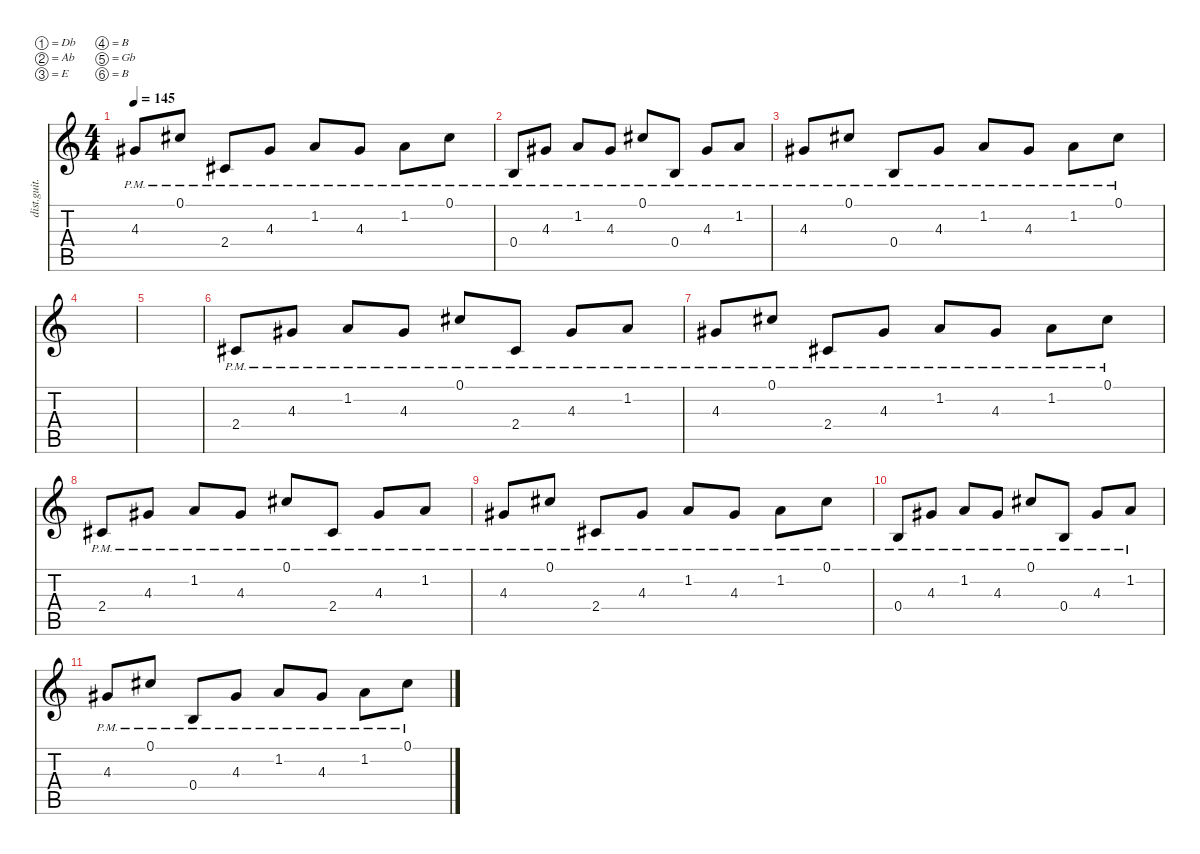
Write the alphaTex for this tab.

\defaultSystemsLayout 4
\hideDynamics
\bracketExtendMode nobrackets
\otherSystemsTrackNameOrientation horizontal
\track ("lead" "dist.guit.") {instrument distortionguitar}
\staff {score tabs}
\tuning (Db4 Ab3 E3 B2 Gb2 B1)
\ts (4 4)
\tempo 145
\clef g2
\ks c
4.3{pm acc #}.8{dy mf beam Up} 0.1{pm acc #}.8{beam Up} 2.4{pm acc #}.8{beam Up} 4.3{pm acc #}.8{beam Up} 1.2{pm}.8{beam Up} 4.3{pm acc #}.8{beam Up} 1.2{pm}.8{beam Down} 0.1{pm acc #}.8{beam Down} |
0.4{pm}.8{beam Up} 4.3{pm acc #}.8{beam Up} 1.2{pm}.8{beam Up} 4.3{pm acc #}.8{beam Up} 0.1{pm acc #}.8{beam Up} 0.4{pm}.8{beam Up} 4.3{pm acc #}.8{beam Up} 1.2{pm}.8{beam Up} |
4.3{pm acc #}.8{beam Up} 0.1{pm acc #}.8{beam Up} 0.4{pm}.8{beam Up} 4.3{pm acc #}.8{beam Up} 1.2{pm}.8{beam Up} 4.3{pm acc #}.8{beam Up} 1.2{pm}.8{beam Down} 0.1{pm acc #}.8{beam Down} |
|
|
2.4{pm acc #}.8{beam Up} 4.3{pm acc #}.8{beam Up} 1.2{pm}.8{beam Up} 4.3{pm acc #}.8{beam Up} 0.1{pm acc #}.8{beam Up} 2.4{pm acc #}.8{beam Up} 4.3{pm acc #}.8{beam Up} 1.2{pm}.8{beam Up} |
4.3{pm acc #}.8{beam Up} 0.1{pm acc #}.8{beam Up} 2.4{pm acc #}.8{beam Up} 4.3{pm acc #}.8{beam Up} 1.2{pm}.8{beam Up} 4.3{pm acc #}.8{beam Up} 1.2{pm}.8{beam Down} 0.1{pm acc #}.8{beam Down} |
2.4{pm acc #}.8{beam Up} 4.3{pm acc #}.8{beam Up} 1.2{pm}.8{beam Up} 4.3{pm acc #}.8{beam Up} 0.1{pm acc #}.8{beam Up} 2.4{pm acc #}.8{beam Up} 4.3{pm acc #}.8{beam Up} 1.2{pm}.8{beam Up} |
4.3{pm acc #}.8{beam Up} 0.1{pm acc #}.8{beam Up} 2.4{pm acc #}.8{beam Up} 4.3{pm acc #}.8{beam Up} 1.2{pm}.8{beam Up} 4.3{pm acc #}.8{beam Up} 1.2{pm}.8{beam Down} 0.1{pm acc #}.8{beam Down} |
0.4{pm}.8{beam Up} 4.3{pm acc #}.8{beam Up} 1.2{pm}.8{beam Up} 4.3{pm acc #}.8{beam Up} 0.1{pm acc #}.8{beam Up} 0.4{pm}.8{beam Up} 4.3{pm acc #}.8{beam Up} 1.2{pm}.8{beam Up} |
4.3{pm acc #}.8{beam Up} 0.1{pm acc #}.8{beam Up} 0.4{pm}.8{beam Up} 4.3{pm acc #}.8{beam Up} 1.2{pm}.8{beam Up} 4.3{pm acc #}.8{beam Up} 1.2{pm}.8{beam Down} 0.1{pm acc #}.8{beam Down}
